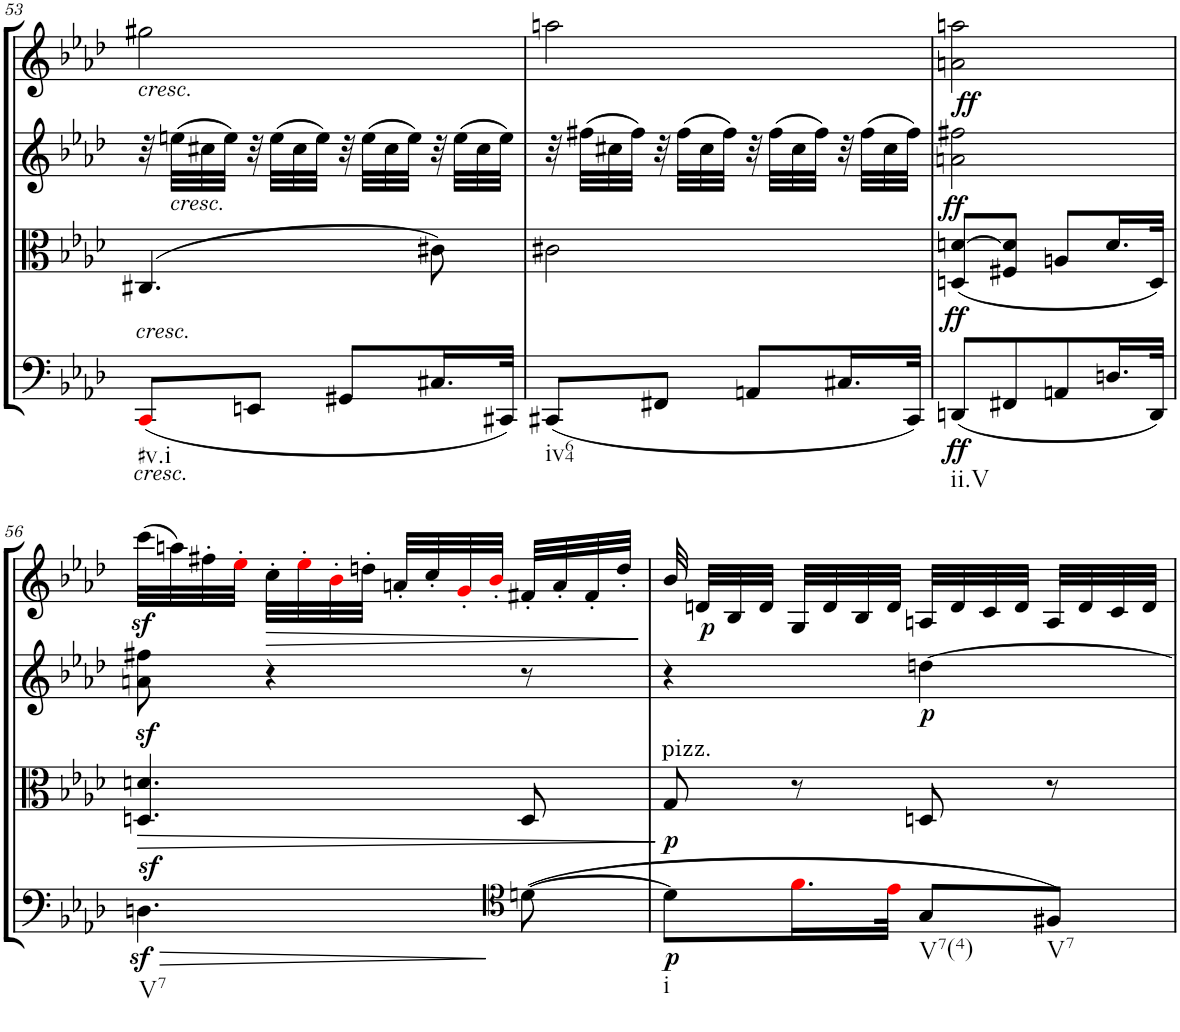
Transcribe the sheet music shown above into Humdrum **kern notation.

**kern	**dynam	**kern	**dynam	**kern	**dynam	**kern	**dynam
*part4	*part4	*part3	*part3	*part2	*part2	*part1	*part1
*staff4	*staff4	*staff3	*staff3	*staff2	*staff2	*staff1	*staff1
*I"Cello	*	*I"Viola	*	*I"2nd Violin	*	*I"1st Violin	*
*	*	*I'Vla	*	*I'Vln	*	*I'Vln	*
!!LO:PB:g=z
*clefF4	*	*clefC3	*	*clefG2	*	*clefG2	*
*k[b-e-a-d-]	*	*k[b-e-a-d-]	*	*k[b-e-a-d-]	*	*k[b-e-a-d-]	*
*f:	*	*f:	*	*f:	*	*f:	*
*M2/4	*	*M2/4	*	*M2/4	*	*M2/4	*
=53	=53	=53	=53	=53	=53	=53	=53
!	!	!	!	!	!	!LO:TX:b:i:t=cresc.	!
!LO:TX:a:i:t=cresc.	!	!	!	!	!	!	!
!LO:TX:b:i:t=cresc.	!	!	!	!	!	!	!
!LO:TX:b:t=#v.i	!	!	!	!	!	!	!
(8CCi/L	.	(4.C#X/	.	32r	.	2gg#X\	.
!	!	!	!	!LO:TX:b:i:t=cresc.	!	!	!
.	.	.	.	(32een\LLL	.	.	.
.	.	.	.	32cc#X\	.	.	.
.	.	.	.	32ee\JJJ)	.	.	.
8EEn/J	.	.	.	32r	.	.	.
.	.	.	.	(32ee\LLL	.	.	.
.	.	.	.	32cc#\	.	.	.
.	.	.	.	32ee\JJJ)	.	.	.
8GG#X/L	.	.	.	32r	.	.	.
.	.	.	.	(32ee\LLL	.	.	.
.	.	.	.	32cc#\	.	.	.
.	.	.	.	32ee\JJJ)	.	.	.
16.C#X/L	.	8c#X\)	.	32r	.	.	.
.	.	.	.	(32ee\LLL	.	.	.
.	.	.	.	32cc#\	.	.	.
32CC#X/JJk)	.	.	.	32ee\JJJ)	.	.	.
=54	=54	=54	=54	=54	=54	=54	=54
!LO:TX:b:t=iv64	!	!	!	!	!	!	!
(8CC#X/L	.	2c#X\	.	32r	.	2aan\	.
.	.	.	.	(32ff#X\LLL	.	.	.
.	.	.	.	32cc#X\	.	.	.
.	.	.	.	32ff#\JJJ)	.	.	.
8FF#X/J	.	.	.	32r	.	.	.
.	.	.	.	(32ff#\LLL	.	.	.
.	.	.	.	32cc#\	.	.	.
.	.	.	.	32ff#\JJJ)	.	.	.
8AAn/L	.	.	.	32r	.	.	.
.	.	.	.	(32ff#\LLL	.	.	.
.	.	.	.	32cc#\	.	.	.
.	.	.	.	32ff#\JJJ)	.	.	.
16.C#X/L	.	.	.	32r	.	.	.
.	.	.	.	(32ff#\LLL	.	.	.
.	.	.	.	32cc#\	.	.	.
32CC#/JJk)	.	.	.	32ff#\JJJ)	.	.	.
=55	=55	=55	=55	=55	=55	=55	=55
!LO:TX:b:t=ii.V	!	!	!	!	!	!	!
!	!LO:DY:b	!	!LO:DY:b	!	!LO:DY:b	!	!LO:DY:b
(8DDn/L	ff	(8Dn/ [8dn/L	ff	2an\ 2ff#X\	ff	2an\ 2aan\	ff
8FF#X/	.	8F#X/ 8d/]J	.	.	.	.	.
8AAn/	.	8An/L	.	.	.	.	.
16.Dn/L	.	16.d/L	.	.	.	.	.
32DD/JJk)	.	32D/JJk)	.	.	.	.	.
!!LO:LB:g=z
=56	=56	=56	=56	=56	=56	=56	=56
!LO:TX:b:t=V7	!	!	!	!	!	!	!
4.Dnz>\	.	4.Dn/z> 4.dn/z>	.	8an\ 8ff#X\	.	(32cccz<\LLL	.
.	.	.	.	.	.	32aan\)	.
.	.	.	.	.	.	32ff#X'\	.
.	.	.	.	.	.	32ee-'i\JJJ	.
!	!	!	!	!	!	!	!LO:HP:b
.	.	.	.	4r	.	32cc'\LLL	>
.	.	.	.	.	.	32ee-'i\	.
.	.	.	.	.	.	32b-'i\	.
.	.	.	.	.	.	32ddn'\JJJ	.
.	.	.	.	.	.	32an'/LLL	.
.	.	.	.	.	.	32cc'/	.
.	.	.	.	.	.	32g'i/	.
.	.	.	.	.	.	32b-'i/JJJ	.
*clefC4	*	*	*	*	*	*	*
([8dn\	.	8D/	.	8r	.	32f#X'/LLL	.
.	.	.	.	.	.	32a'/	.
.	.	.	.	.	.	32f#'/	.
.	.	.	.	.	.	32dd'/JJJ	.
.	.	.	.	.	.	.	]
=57	=57	=57	=57	=57	=57	=57	=57
!	!	!LO:TX:a:t=pizz.	!	!	!	!	!
!LO:TX:b:t=i	!	!	!	!	!	!	!
!	!LO:DY:b	!	!LO:DY:b	!	!	!	!
8d\L]	p	8G/	p	4r	.	32b-/	.
!	!	!	!	!	!	!	!LO:DY:b
.	.	.	.	.	.	32dn/LLL	p
.	.	.	.	.	.	32B-/	.
.	.	.	.	.	.	32d/JJJ	.
16.fi\L	.	8r	.	.	.	32G/LLL	.
.	.	.	.	.	.	32d/	.
.	.	.	.	.	.	32B-/	.
32e-i\JJk	.	.	.	.	.	32d/JJJ	.
!LO:TX:b:t=V7(4)	!	!	!	!	!	!	!
!	!	!	!	!	!LO:DY:b	!	!
8G/L	.	8Dn/	.	[4ddn\	p	32An/LLL	.
.	.	.	.	.	.	32d/	.
.	.	.	.	.	.	32c/	.
.	.	.	.	.	.	32d/JJJ	.
!LO:TX:b:t=V7	!	!	!	!	!	!	!
8F#X/J)	.	8r	.	.	.	32A/LLL	.
.	.	.	.	.	.	32d/	.
.	.	.	.	.	.	32c/	.
.	.	.	.	.	.	32d/JJJ	.
=	=	=	=	=	=	=	=
*-	*-	*-	*-	*-	*-	*-	*-
